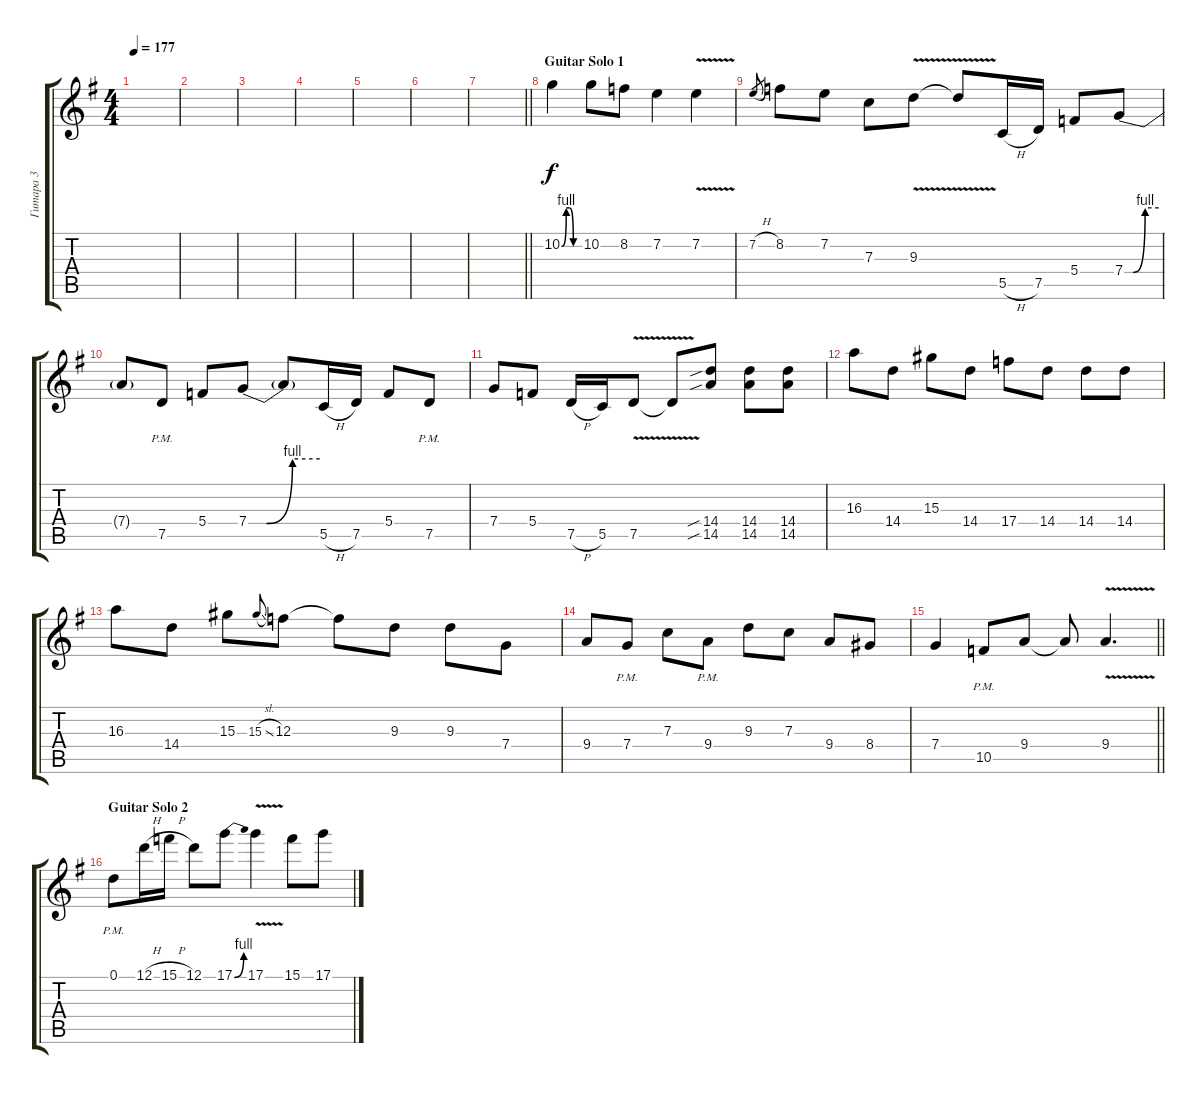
\track ("Гитара 3" "Гитара 3") {instrument distortionguitar}
\staff {score tabs}
\tuning (D4 A3 F3 C3 G2 D2) {hide}
\ts (4 4)
\tempo 177
\clef g2
\ks eminor
|
|
|
|
|
|
\barLineRight lightlight
|
\section ("" "Guitar Solo 1")
10.2{be (custom 0 0 15 4 25 4 39 0 60 0)}.4 10.2.8 8.2.8 7.2.4 7.2{v}.4 |
7.2{h}.8{gr} 8.2.8 7.2.8 7.3.8 9.3{v}.8 9.3{t}.8 5.5{h}.16 7.5.16 5.4.8 7.4{be (custom 0 0 15 0 36 4 60 4)}.8 |
7.4{t}.8 7.5{pm}.8 5.4.8 7.4{be (custom 0 0 15 0 37 4 60 4)}.8 7.4{t}.8 5.5{h}.16 7.5.16 5.4.8 7.5{pm}.8 |
7.4.8 5.4.8 7.5{h}.16 5.5.16 7.5{v}.8 7.5{t}.8 (14.4{sib} 14.5{sib}).8 (14.4 14.5).8 (14.4 14.5).8 |
16.3.8 14.4.8 15.3.8 14.4.8 17.4.8 14.4.8 14.4.8 14.4.8 |
16.3.8 14.4.8 15.3.8 15.3{sl}.8{gr onbeat} 12.3.8 12.3{t}.8 9.3.8 9.3.8 7.4.8 |
9.4.8 7.4{pm}.8 7.3.8 9.4{pm}.8 9.3.8 7.3.8 9.4.8 8.4.8 |
\barLineRight lightlight
7.4.4 10.5{pm}.8 9.4.8 9.4{t}.8 9.4{v}.4{d} |
\section ("" "Guitar Solo 2")
0.1{pm}.8 12.1{h}.16 15.1{h}.16 12.1.8 17.1{be (bend 0 0 60 4)}.8 17.1{v}.4 15.1.8 17.1.8
